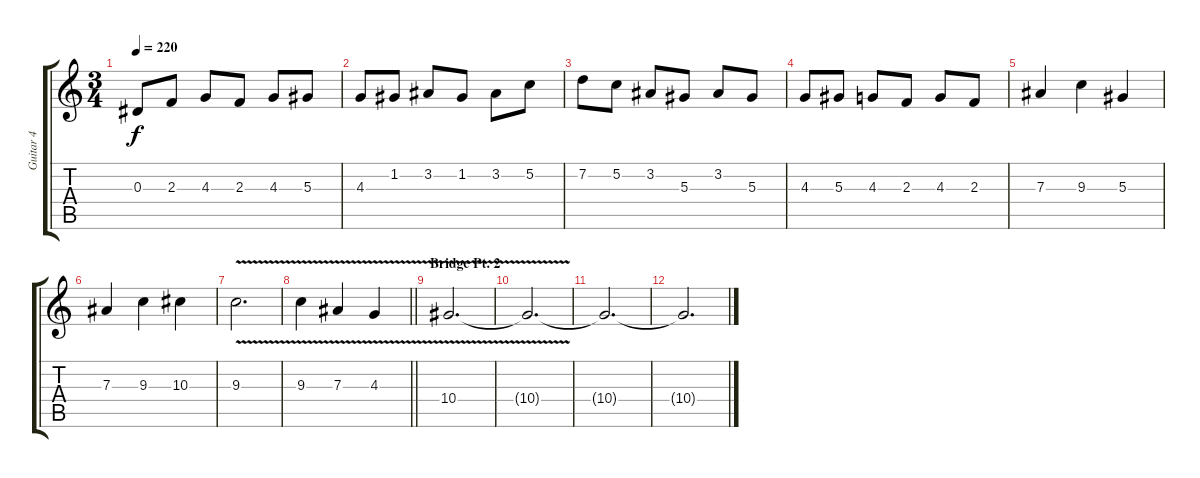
\track ("Guitar 4" "Guitar 4") {instrument distortionguitar}
\staff {score tabs}
\tuning (C4 G3 Eb3 Bb2 F2 C2) {hide}
\ts (3 4)
\tempo 220
\clef g2
\ks c
0.3.8{dy f} 2.3.8 4.3.8 2.3.8 4.3.8 5.3.8 |
4.3.8 1.2.8 3.2.8 1.2.8 3.2.8 5.2.8 |
7.2.8 5.2.8 3.2.8 5.3.8 3.2.8 5.3.8 |
4.3.8 5.3.8 4.3.8 2.3.8 4.3.8 2.3.8 |
7.3.4 9.3.4 5.3.4 |
7.3.4 9.3.4 10.3.4 |
9.3{v}.2{d} |
\barLineRight lightlight
9.3{v}.4 7.3{v}.4 4.3{v}.4 |
\section ("" "Bridge Pt. 2")
10.4{v}.2{d volume 4} |
10.4{t}.2{d} |
10.4{t}.2{d} |
10.4{t}.2{d}
